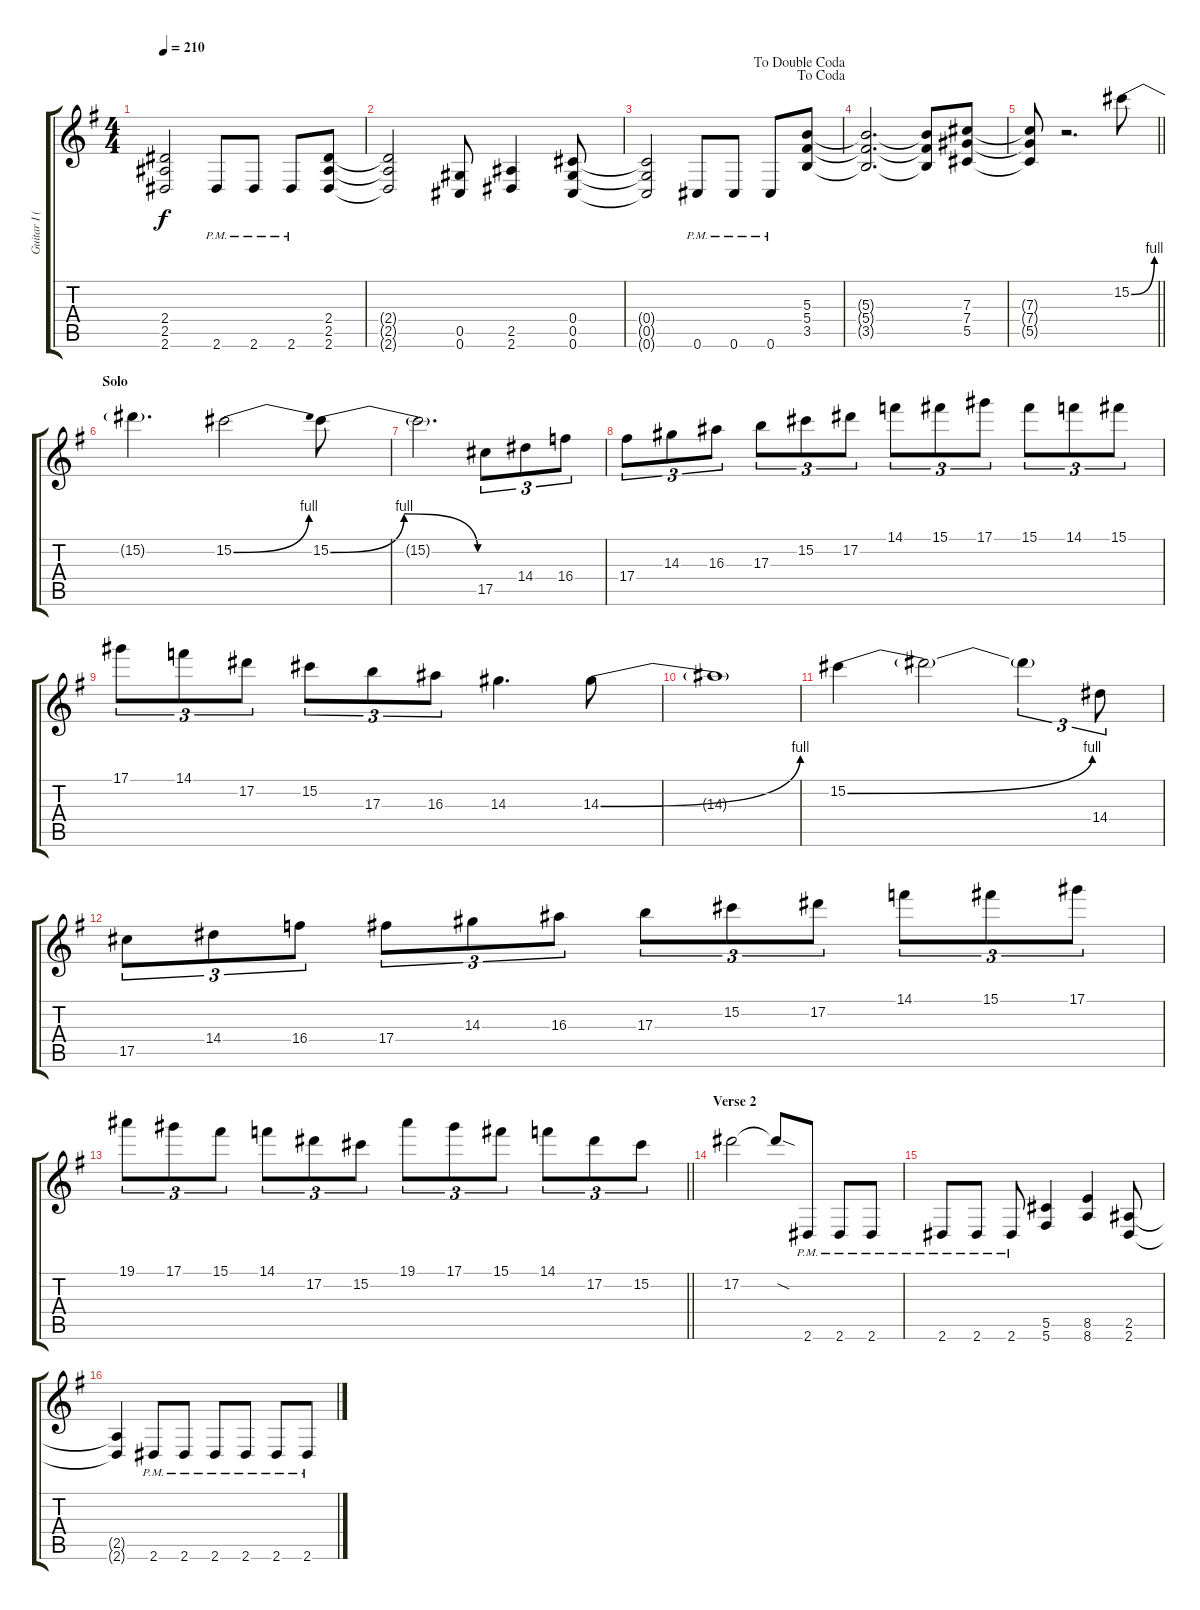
\track ("Guitar I (А. Голованов)" "Guitar I (") {instrument distortionguitar}
\staff {score tabs}
\tuning (Eb4 Bb3 Gb3 Db3 Ab2 Db2) {hide}
\ts (4 4)
\tempo 210
\clef g2
\ks g
(2.4{t} 2.5{t} 2.6{t}).2{dy f} 2.6{pm}.8 2.6{pm}.8 2.6{pm}.8 (2.4 2.5 2.6).8 |
(2.4{t} 2.5{t} 2.6{t}).2 (0.5 0.6).8 (2.5 2.6).4 (0.4 0.5 0.6).8 |
\jump dacoda
\jump dadoublecoda
(0.4{t} 0.5{t} 0.6{t}).2 0.6{pm}.8 0.6{pm}.8 0.6{pm}.8 (5.3 5.4 3.5).8 |
(5.3{t} 5.4{t} 3.5{t}).2{d} (5.3{t} 5.4{t} 3.5{t}).8 (7.3 7.4 5.5).8 |
\barLineRight lightlight
(7.3{t} 7.4{t} 5.5{t}).8 r.2{d} 15.2{be (bend 0 0 60 4)}.8 |
\section ("" "Solo")
15.2{t}.4{d} 15.2{be (bend 0 0 60 4)}.2 15.2{be (bendrelease 0 0 15 4 30 4 60 0)}.8 |
15.2{t}.2{d} 17.5.8{tu (3 2)} 14.4.8{tu (3 2)} 16.4.8{tu (3 2)} |
17.4.8{tu (3 2)} 14.3.8{tu (3 2)} 16.3.8{tu (3 2)} 17.3.8{tu (3 2)} 15.2.8{tu (3 2)} 17.2.8{tu (3 2)} 14.1.8{tu (3 2)} 15.1.8{tu (3 2)} 17.1.8{tu (3 2)} 15.1.8{tu (3 2)} 14.1.8{tu (3 2)} 15.1.8{tu (3 2)} |
17.1.8{tu (3 2)} 14.1.8{tu (3 2)} 17.2.8{tu (3 2)} 15.2.8{tu (3 2)} 17.3.8{tu (3 2)} 16.3.8{tu (3 2)} 14.3.4{d} 14.3{be (bend 0 0 60 4)}.8 |
14.3{t}.1 |
15.2{be (bend 0 0 60 4)}.4 15.2{t}.2 15.2{t}.4{tu (3 2)} 14.4.8{tu (3 2)} |
17.5.8{tu (3 2)} 14.4.8{tu (3 2)} 16.4.8{tu (3 2)} 17.4.8{tu (3 2)} 14.3.8{tu (3 2)} 16.3.8{tu (3 2)} 17.3.8{tu (3 2)} 15.2.8{tu (3 2)} 17.2.8{tu (3 2)} 14.1.8{tu (3 2)} 15.1.8{tu (3 2)} 17.1.8{tu (3 2)} |
\barLineRight lightlight
19.1.8{tu (3 2)} 17.1.8{tu (3 2)} 15.1.8{tu (3 2)} 14.1.8{tu (3 2)} 17.2.8{tu (3 2)} 15.2.8{tu (3 2)} 19.1.8{tu (3 2)} 17.1.8{tu (3 2)} 15.1.8{tu (3 2)} 14.1.8{tu (3 2)} 17.2.8{tu (3 2)} 15.2.8{tu (3 2)} |
\section ("" "Verse 2")
17.2.2 17.2{sod t}.8 2.6{pm}.8 2.6{pm}.8 2.6{pm}.8 |
2.6{pm}.8 2.6{pm}.8 2.6{pm}.8 (5.5 5.6).4 (8.5 8.6).4 (2.5 2.6).8 |
(2.5{t} 2.6{t}).4 2.6{pm}.8 2.6{pm}.8 2.6{pm}.8 2.6{pm}.8 2.6{pm}.8 2.6{pm}.8
